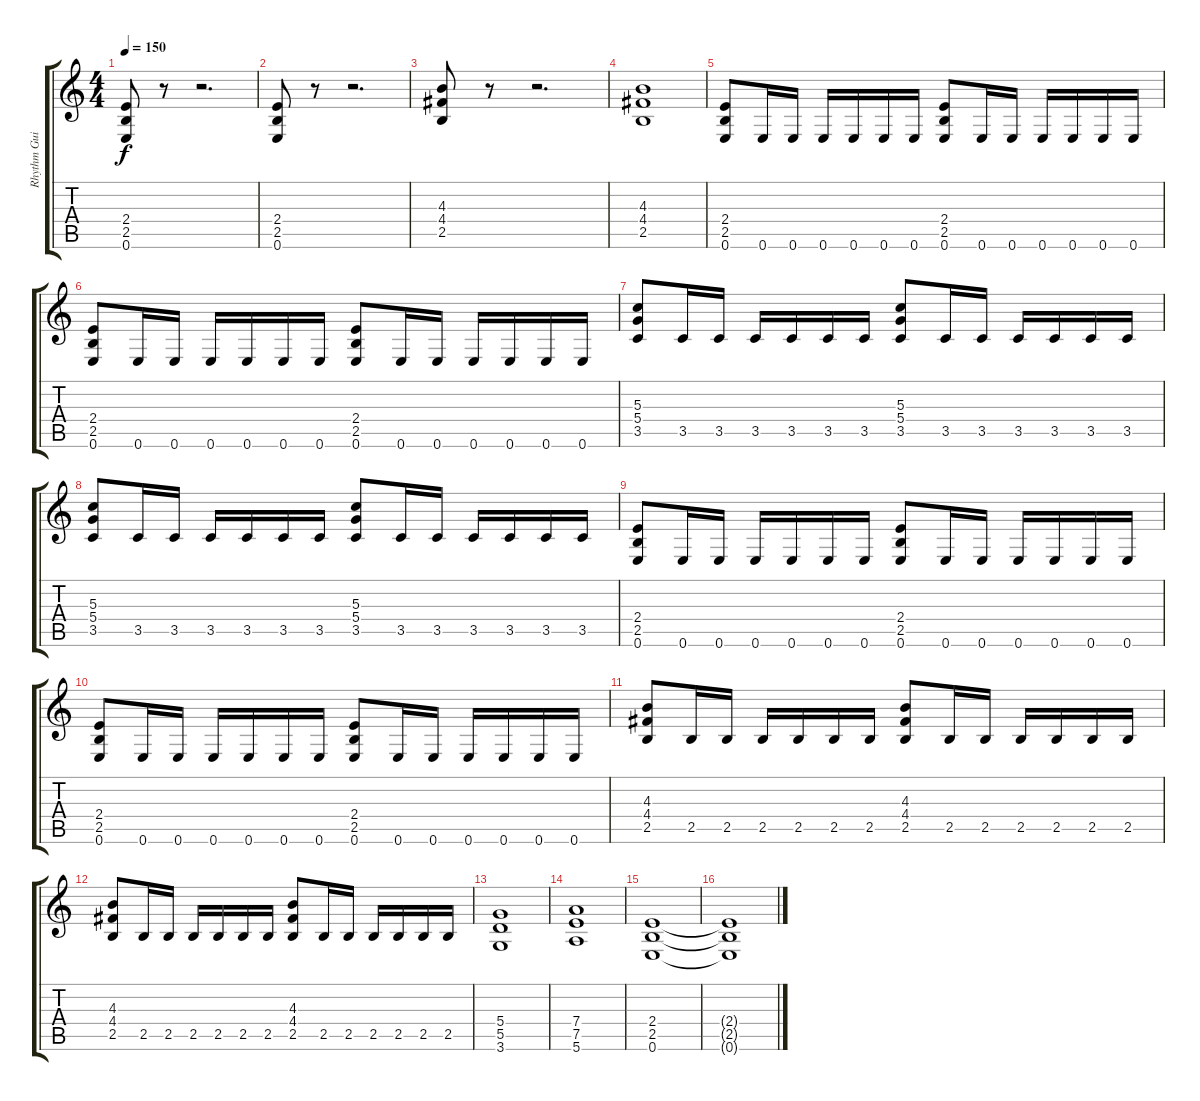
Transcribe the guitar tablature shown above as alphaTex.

\track ("Rhythm Guitar" "Rhythm Gui") {instrument distortionguitar}
\staff {score tabs}
\tuning (E4 B3 G3 D3 A2 E2) {hide}
\ts (4 4)
\tempo 150
\clef g2
\ks c
(2.4 2.5 0.6).8{dy f} r.8 r.2{d} |
(2.4 2.5 0.6).8 r.8 r.2{d} |
(4.3 4.4 2.5).8 r.8 r.2{d} |
(4.3 4.4 2.5).1 |
(2.4 2.5 0.6).8 0.6.16 0.6.16 0.6.16 0.6.16 0.6.16 0.6.16 (2.4 2.5 0.6).8 0.6.16 0.6.16 0.6.16 0.6.16 0.6.16 0.6.16 |
(2.4 2.5 0.6).8 0.6.16 0.6.16 0.6.16 0.6.16 0.6.16 0.6.16 (2.4 2.5 0.6).8 0.6.16 0.6.16 0.6.16 0.6.16 0.6.16 0.6.16 |
(5.3 5.4 3.5).8 3.5.16 3.5.16 3.5.16 3.5.16 3.5.16 3.5.16 (5.3 5.4 3.5).8 3.5.16 3.5.16 3.5.16 3.5.16 3.5.16 3.5.16 |
(5.3 5.4 3.5).8 3.5.16 3.5.16 3.5.16 3.5.16 3.5.16 3.5.16 (5.3 5.4 3.5).8 3.5.16 3.5.16 3.5.16 3.5.16 3.5.16 3.5.16 |
(2.4 2.5 0.6).8 0.6.16 0.6.16 0.6.16 0.6.16 0.6.16 0.6.16 (2.4 2.5 0.6).8 0.6.16 0.6.16 0.6.16 0.6.16 0.6.16 0.6.16 |
(2.4 2.5 0.6).8 0.6.16 0.6.16 0.6.16 0.6.16 0.6.16 0.6.16 (2.4 2.5 0.6).8 0.6.16 0.6.16 0.6.16 0.6.16 0.6.16 0.6.16 |
(4.3 4.4 2.5).8 2.5.16 2.5.16 2.5.16 2.5.16 2.5.16 2.5.16 (4.3 4.4 2.5).8 2.5.16 2.5.16 2.5.16 2.5.16 2.5.16 2.5.16 |
(4.3 4.4 2.5).8 2.5.16 2.5.16 2.5.16 2.5.16 2.5.16 2.5.16 (4.3 4.4 2.5).8 2.5.16 2.5.16 2.5.16 2.5.16 2.5.16 2.5.16 |
(5.4 5.5 3.6).1 |
(7.4 7.5 5.6).1 |
(2.4 2.5 0.6).1 |
(2.4{t} 2.5{t} 0.6{t}).1
